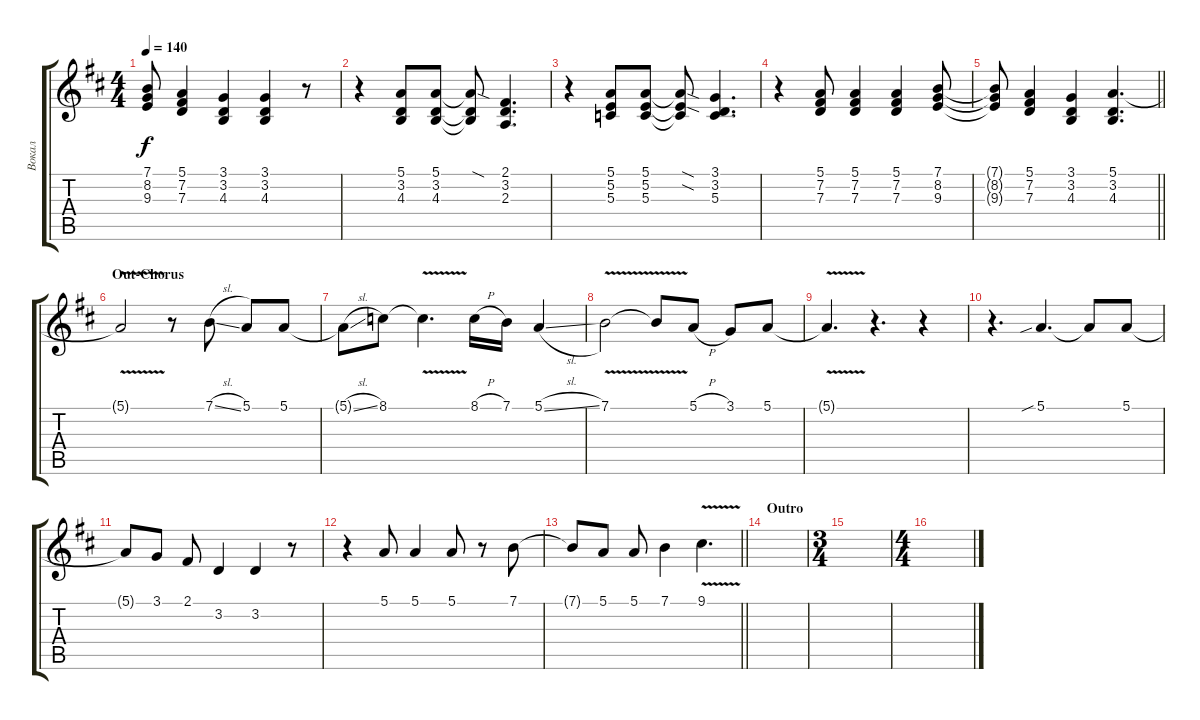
\track ("Вокал" "Вокал") {instrument trumpet}
\staff {score tabs}
\tuning (E4 B3 G3 D3 A2 E2) {hide}
\ts (4 4)
\tempo 140
\clef g2
\ks bminor
(7.1{t} 8.2{t} 9.3{t}).8{dy f} (5.1 7.2 7.3).4 (3.1 3.2 4.3).4 (3.1 3.2 4.3).4 r.8 |
r.4 (5.1 3.2 4.3).8 (5.1 3.2 4.3).8 (5.1{sod t} 3.2{t} 4.3{t}).8 (2.1 3.2 2.3).4{d} |
r.4 (5.1 5.2 5.3).8 (5.1 5.2 5.3).8 (5.1{sod t} 5.2{sod t} 5.3{t}).8 (3.1 3.2 5.3).4{d} |
r.4 (5.1 7.2 7.3).8 (5.1 7.2 7.3).4 (5.1 7.2 7.3).4 (7.1 8.2 9.3).8 |
\barLineRight lightlight
(7.1{t} 8.2{t} 9.3{t}).8 (5.1 7.2 7.3).4 (3.1 3.2 4.3).4 (5.1 3.2 4.3).4{d} |
\section ("" "Out-Chorus")
5.1{v t}.2 r.8 7.1{sl}.8 5.1.8 5.1.8 |
5.1{sl t}.8 8.1.8 8.1{v t}.4{d} 8.1{h}.16 7.1.16 5.1{sl}.4 |
7.1{v}.2 7.1{t}.8 5.1{h}.8 3.1.8 5.1.8 |
5.1{v t}.4{d} r.4{d} r.4 |
r.4{d} 5.1{sib}.4{d} 5.1{t}.8 5.1.8 |
5.1{t}.8 3.1.8 2.1.8 3.2.4 3.2.4 r.8 |
r.4 5.1.8 5.1.4 5.1.8 r.8 7.1.8 |
\barLineRight lightlight
7.1{t}.8 5.1.8 5.1.8 7.1.4 9.1{v}.4{d} |
\section ("" "Outro")
|
\ts (3 4)
|
\ts (4 4)
